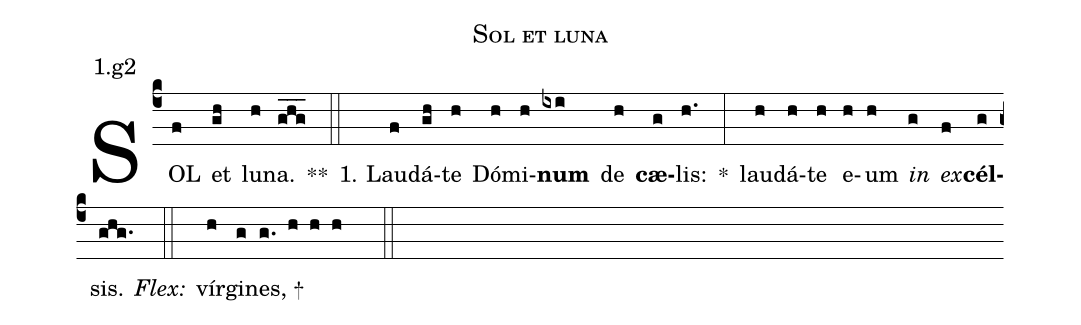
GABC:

name:Sol et luna;
office-part:Antiphona;
mode:1;
annotation: 1.g2;
%%
(c4) SOL(f) et(gh) lu(h)na.(ghg___) **(::)
1. Lau(f)dá(gh)te(h) Dó(h)mi(h)<b>num</b>(ixi) de(h) <b>cæ</b>(g)lis:(h.) *(:) lau(h)dá(h)te(h) e(h)um(h) <i>in</i>(g) <i>ex</i>(f)<b>cél</b>(g)sis.(ghg.) <i>Flex:</i>(::) vír(h)gi(g)nes, +(g. h h h  ::)
